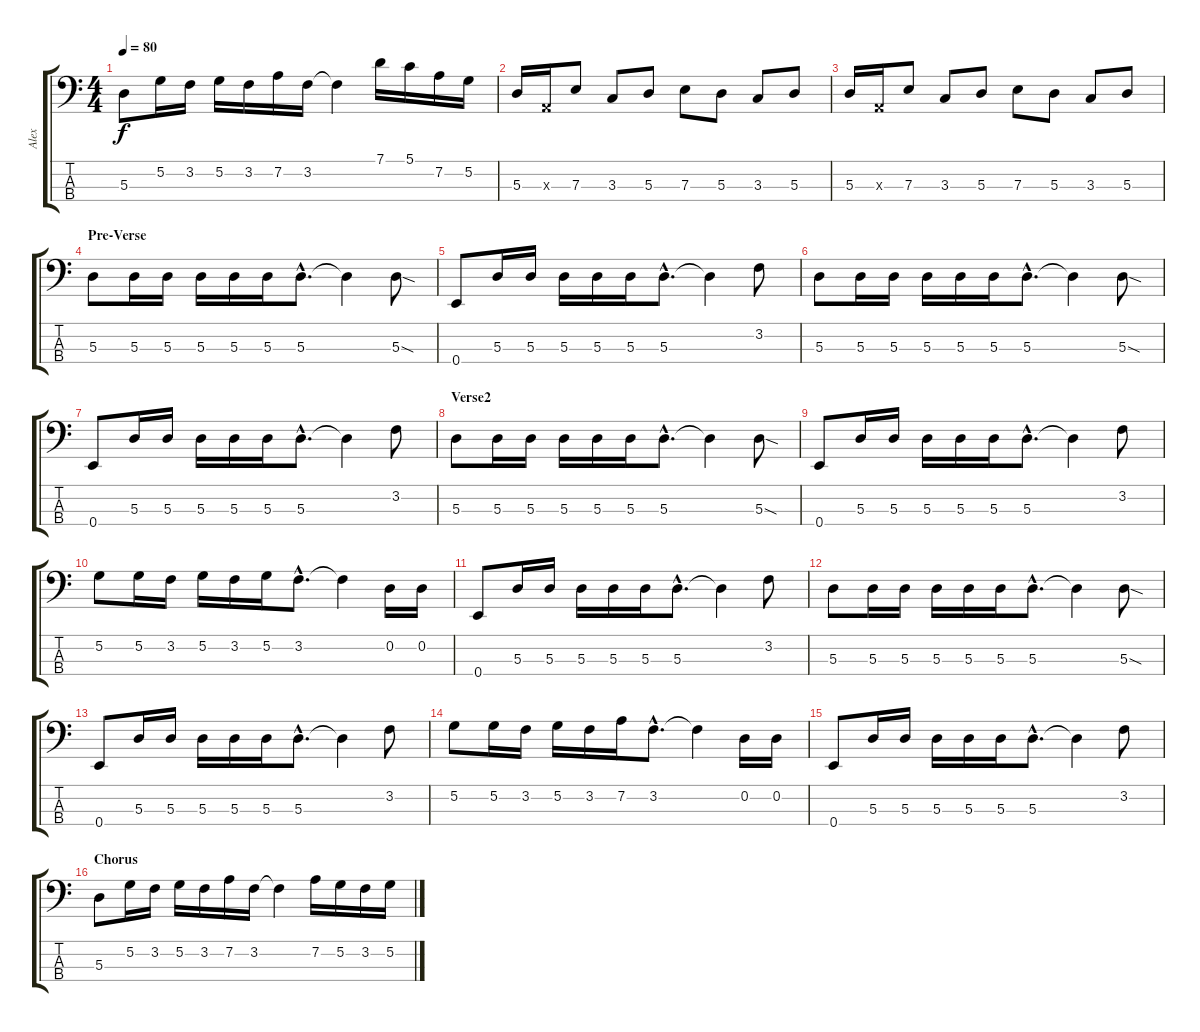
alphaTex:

\track ("Alex" "Alex") {instrument electricbasspick}
\staff {score tabs}
\tuning (G2 D2 A1 E1) {hide}
\ts (4 4)
\tempo 80
\clef f4
\ks c
5.3.8{dy f} 5.2.16 3.2.16 5.2.16 3.2.16 7.2.16 3.2.16 3.2{t}.4 7.1.16 5.1.16 7.2.16 5.2.16 |
5.3.16 0.3{x}.16 7.3.8 3.3.8 5.3.8 7.3.8 5.3.8 3.3.8 5.3.8 |
5.3.16 0.3{x}.16 7.3.8 3.3.8 5.3.8 7.3.8 5.3.8 3.3.8 5.3.8 |
\section ("" "Pre-Verse")
5.3.8 5.3.16 5.3.16 5.3.16 5.3.16 5.3.16 5.3{hac}.8{d} 5.3{t}.4 5.3{sod}.8 |
0.4.8 5.3.16 5.3.16 5.3.16 5.3.16 5.3.16 5.3{hac}.8{d} 5.3{t}.4 3.2.8 |
5.3.8 5.3.16 5.3.16 5.3.16 5.3.16 5.3.16 5.3{hac}.8{d} 5.3{t}.4 5.3{sod}.8 |
0.4.8 5.3.16 5.3.16 5.3.16 5.3.16 5.3.16 5.3{hac}.8{d} 5.3{t}.4 3.2.8 |
\section ("" "Verse2")
5.3.8 5.3.16 5.3.16 5.3.16 5.3.16 5.3.16 5.3{hac}.8{d} 5.3{t}.4 5.3{sod}.8 |
0.4.8 5.3.16 5.3.16 5.3.16 5.3.16 5.3.16 5.3{hac}.8{d} 5.3{t}.4 3.2.8 |
5.2.8 5.2.16 3.2.16 5.2.16 3.2.16 5.2.16 3.2{hac}.8{d} 3.2{t}.4 0.2.16 0.2.16 |
0.4.8 5.3.16 5.3.16 5.3.16 5.3.16 5.3.16 5.3{hac}.8{d} 5.3{t}.4 3.2.8 |
5.3.8 5.3.16 5.3.16 5.3.16 5.3.16 5.3.16 5.3{hac}.8{d} 5.3{t}.4 5.3{sod}.8 |
0.4.8 5.3.16 5.3.16 5.3.16 5.3.16 5.3.16 5.3{hac}.8{d} 5.3{t}.4 3.2.8 |
5.2.8 5.2.16 3.2.16 5.2.16 3.2.16 7.2.16 3.2{hac}.8{d} 3.2{t}.4 0.2.16 0.2.16 |
0.4.8 5.3.16 5.3.16 5.3.16 5.3.16 5.3.16 5.3{hac}.8{d} 5.3{t}.4 3.2.8 |
\section ("" "Chorus")
5.3.8 5.2.16 3.2.16 5.2.16 3.2.16 7.2.16 3.2.16 3.2{t}.4 7.2.16 5.2.16 3.2.16 5.2.16
